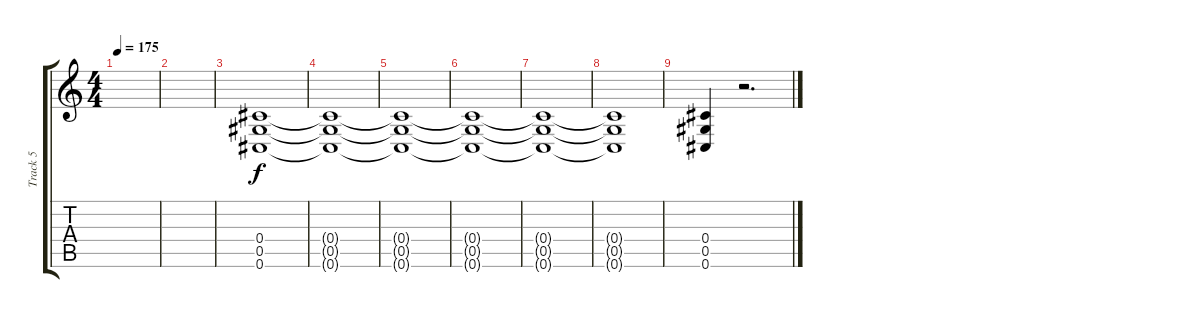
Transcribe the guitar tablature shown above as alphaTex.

\track ("Track 5" "Track 5") {instrument distortionguitar}
\staff {score tabs}
\tuning (Eb4 Bb3 Gb3 Db3 Ab2 Db2) {hide}
\ts (4 4)
\tempo 175
\clef g2
\ks c
|
|
(0.4 0.5 0.6).1 |
(0.4{t} 0.5{t} 0.6{t}).1 |
(0.4{t} 0.5{t} 0.6{t}).1 |
(0.4{t} 0.5{t} 0.6{t}).1 |
(0.4{t} 0.5{t} 0.6{t}).1 |
(0.4{t} 0.5{t} 0.6{t}).1 |
(0.4 0.5 0.6).4 r.2{d}
